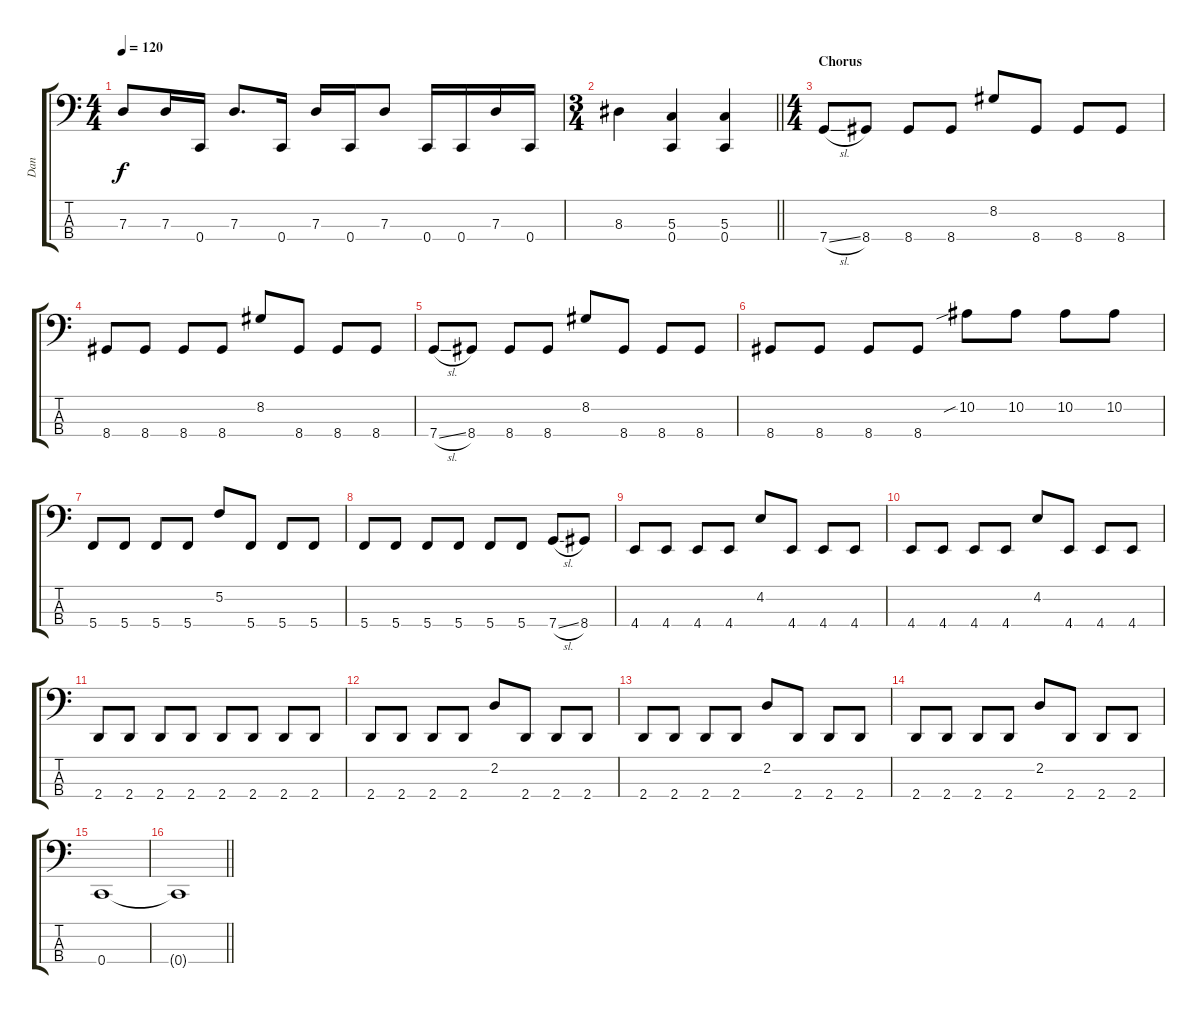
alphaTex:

\track ("Dan" "Dan") {instrument electricbasspick}
\staff {score tabs}
\tuning (F2 C2 G1 C1) {hide}
\ts (4 4)
\tempo 120
\clef f4
\ks c
7.3.8{dy f} 7.3.16 0.4.16 7.3.8{d} 0.4.16 7.3.16 0.4.16 7.3.8 0.4.16 0.4.16 7.3.16 0.4.16 |
\ts (3 4)
\barLineRight lightlight
8.3.4 (5.3 0.4).4 (5.3 0.4).4 |
\ts (4 4)
\section ("" "Chorus")
7.4{sl}.8 8.4.8 8.4.8 8.4.8 8.2.8 8.4.8 8.4.8 8.4.8 |
8.4.8 8.4.8 8.4.8 8.4.8 8.2.8 8.4.8 8.4.8 8.4.8 |
7.4{sl}.8 8.4.8 8.4.8 8.4.8 8.2.8 8.4.8 8.4.8 8.4.8 |
8.4.8 8.4.8 8.4.8 8.4.8 10.2{sib}.8 10.2.8 10.2.8 10.2.8 |
5.4.8 5.4.8 5.4.8 5.4.8 5.2.8 5.4.8 5.4.8 5.4.8 |
5.4.8 5.4.8 5.4.8 5.4.8 5.4.8 5.4.8 7.4{sl}.8 8.4.8 |
4.4.8 4.4.8 4.4.8 4.4.8 4.2.8 4.4.8 4.4.8 4.4.8 |
4.4.8 4.4.8 4.4.8 4.4.8 4.2.8 4.4.8 4.4.8 4.4.8 |
2.4.8 2.4.8 2.4.8 2.4.8 2.4.8 2.4.8 2.4.8 2.4.8 |
2.4.8 2.4.8 2.4.8 2.4.8 2.2.8 2.4.8 2.4.8 2.4.8 |
2.4.8 2.4.8 2.4.8 2.4.8 2.2.8 2.4.8 2.4.8 2.4.8 |
2.4.8 2.4.8 2.4.8 2.4.8 2.2.8 2.4.8 2.4.8 2.4.8 |
0.4.1 |
\barLineRight lightlight
0.4{t}.1
